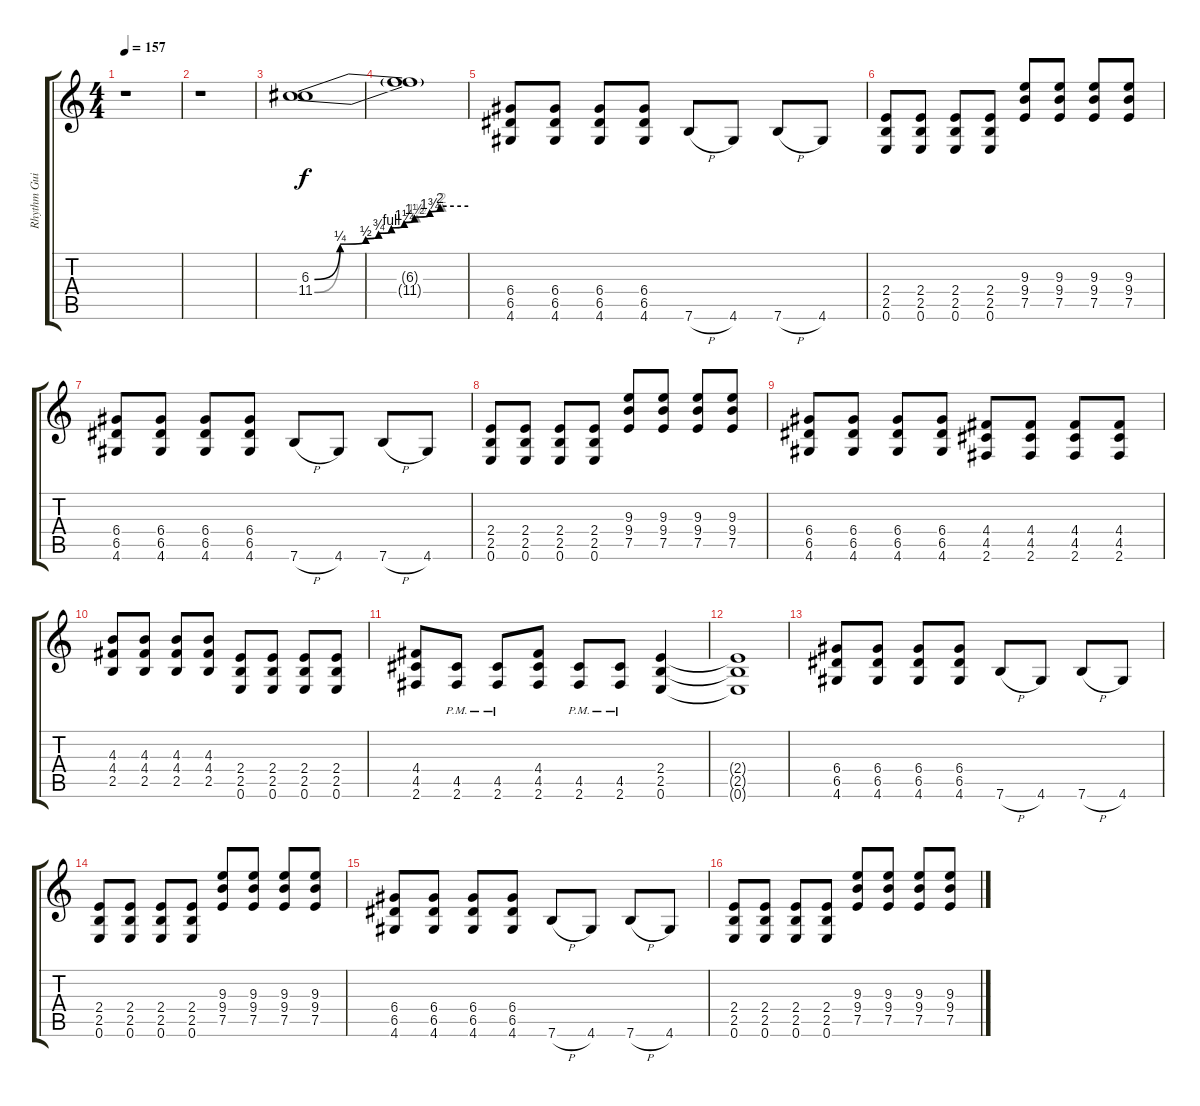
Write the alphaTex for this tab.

\track ("Rhythm Guitar (Right)" "Rhythm Gui") {instrument distortionguitar}
\staff {score tabs}
\tuning (E4 B3 G3 D3 A2 E2) {hide}
\ts (4 4)
\tempo 157
\clef g2
\ks c
r.1{dy f} |
r.1 |
(6.3{be (custom 0 0 10 1 20 2 25 3 30 4 35 5 39 6 45 7 49 8 60 8)} 11.4{be (custom 0 0 10 1 20 2 25 3 30 4 35 5 40 6 45 7 50 8 60 8)}).1 |
(6.3{t} 11.4{t}).1 |
(6.4 6.5 4.6).8 (6.4 6.5 4.6).8 (6.4 6.5 4.6).8 (6.4 6.5 4.6).8 7.6{h}.8 4.6.8 7.6{h}.8 4.6.8 |
(2.4 2.5 0.6).8 (2.4 2.5 0.6).8 (2.4 2.5 0.6).8 (2.4 2.5 0.6).8 (9.3 9.4 7.5).8 (9.3 9.4 7.5).8 (9.3 9.4 7.5).8 (9.3 9.4 7.5).8 |
(6.4 6.5 4.6).8 (6.4 6.5 4.6).8 (6.4 6.5 4.6).8 (6.4 6.5 4.6).8 7.6{h}.8 4.6.8 7.6{h}.8 4.6.8 |
(2.4 2.5 0.6).8 (2.4 2.5 0.6).8 (2.4 2.5 0.6).8 (2.4 2.5 0.6).8 (9.3 9.4 7.5).8 (9.3 9.4 7.5).8 (9.3 9.4 7.5).8 (9.3 9.4 7.5).8 |
(6.4 6.5 4.6).8 (6.4 6.5 4.6).8 (6.4 6.5 4.6).8 (6.4 6.5 4.6).8 (4.4 4.5 2.6).8 (4.4 4.5 2.6).8 (4.4 4.5 2.6).8 (4.4 4.5 2.6).8 |
(4.3 4.4 2.5).8 (4.3 4.4 2.5).8 (4.3 4.4 2.5).8 (4.3 4.4 2.5).8 (2.4 2.5 0.6).8 (2.4 2.5 0.6).8 (2.4 2.5 0.6).8 (2.4 2.5 0.6).8 |
(4.4 4.5 2.6).8 (4.5{pm} 2.6{pm}).8 (4.5{pm} 2.6{pm}).8 (4.4 4.5 2.6).8 (4.5{pm} 2.6{pm}).8 (4.5{pm} 2.6{pm}).8 (2.4 2.5 0.6).4{volume 5} |
(2.4{t} 2.5{t} 0.6{t}).1 |
(6.4 6.5 4.6).8{volume 13} (6.4 6.5 4.6).8 (6.4 6.5 4.6).8 (6.4 6.5 4.6).8 7.6{h}.8 4.6.8 7.6{h}.8 4.6.8 |
(2.4 2.5 0.6).8 (2.4 2.5 0.6).8 (2.4 2.5 0.6).8 (2.4 2.5 0.6).8 (9.3 9.4 7.5).8 (9.3 9.4 7.5).8 (9.3 9.4 7.5).8 (9.3 9.4 7.5).8 |
(6.4 6.5 4.6).8 (6.4 6.5 4.6).8 (6.4 6.5 4.6).8 (6.4 6.5 4.6).8 7.6{h}.8 4.6.8 7.6{h}.8 4.6.8 |
(2.4 2.5 0.6).8 (2.4 2.5 0.6).8 (2.4 2.5 0.6).8 (2.4 2.5 0.6).8 (9.3 9.4 7.5).8 (9.3 9.4 7.5).8 (9.3 9.4 7.5).8 (9.3 9.4 7.5).8
